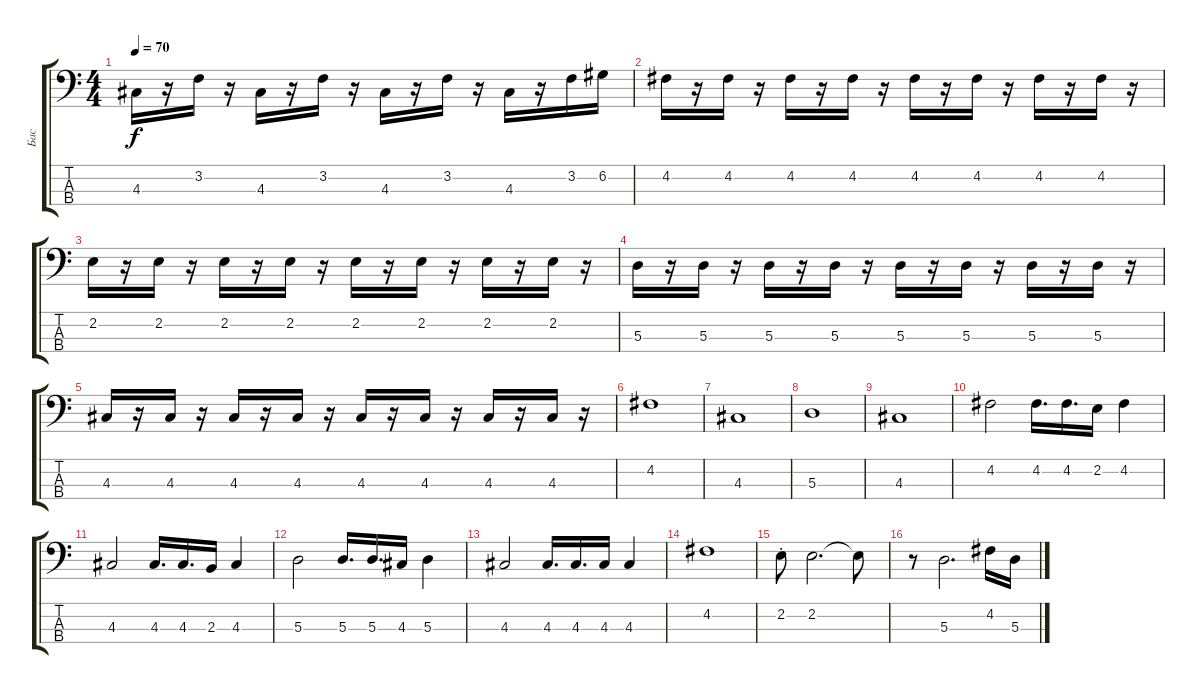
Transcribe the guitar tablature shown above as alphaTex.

\track ("Бас" "Бас") {instrument electricbassfinger}
\staff {score tabs}
\tuning (G2 D2 A1 E1) {hide}
\ts (4 4)
\tempo 70
\clef f4
\ks c
4.3.16{dy f} r.16 3.2.16 r.16 4.3.16 r.16 3.2.16 r.16 4.3.16 r.16 3.2.16 r.16 4.3.16 r.16 3.2.16 6.2.16 |
4.2.16 r.16 4.2.16 r.16 4.2.16 r.16 4.2.16 r.16 4.2.16 r.16 4.2.16 r.16 4.2.16 r.16 4.2.16 r.16 |
2.2.16 r.16 2.2.16 r.16 2.2.16 r.16 2.2.16 r.16 2.2.16 r.16 2.2.16 r.16 2.2.16 r.16 2.2.16 r.16 |
5.3.16 r.16 5.3.16 r.16 5.3.16 r.16 5.3.16 r.16 5.3.16 r.16 5.3.16 r.16 5.3.16 r.16 5.3.16 r.16 |
4.3.16 r.16 4.3.16 r.16 4.3.16 r.16 4.3.16 r.16 4.3.16 r.16 4.3.16 r.16 4.3.16 r.16 4.3.16 r.16 |
4.2.1 |
4.3.1 |
5.3.1 |
4.3.1 |
4.2.2 4.2.16{d} 4.2.16{d} 2.2.16 4.2.4 |
4.3.2 4.3.16{d} 4.3.16{d} 2.3.16 4.3.4 |
5.3.2 5.3.16{d} 5.3.16{d} 4.3.16 5.3.4 |
4.3.2 4.3.16{d} 4.3.16{d} 4.3.16 4.3.4 |
4.2.1 |
2.2{st}.8 2.2.2{d} 2.2{t}.8 |
r.8 5.3.2{d} 4.2.16 5.3.16
